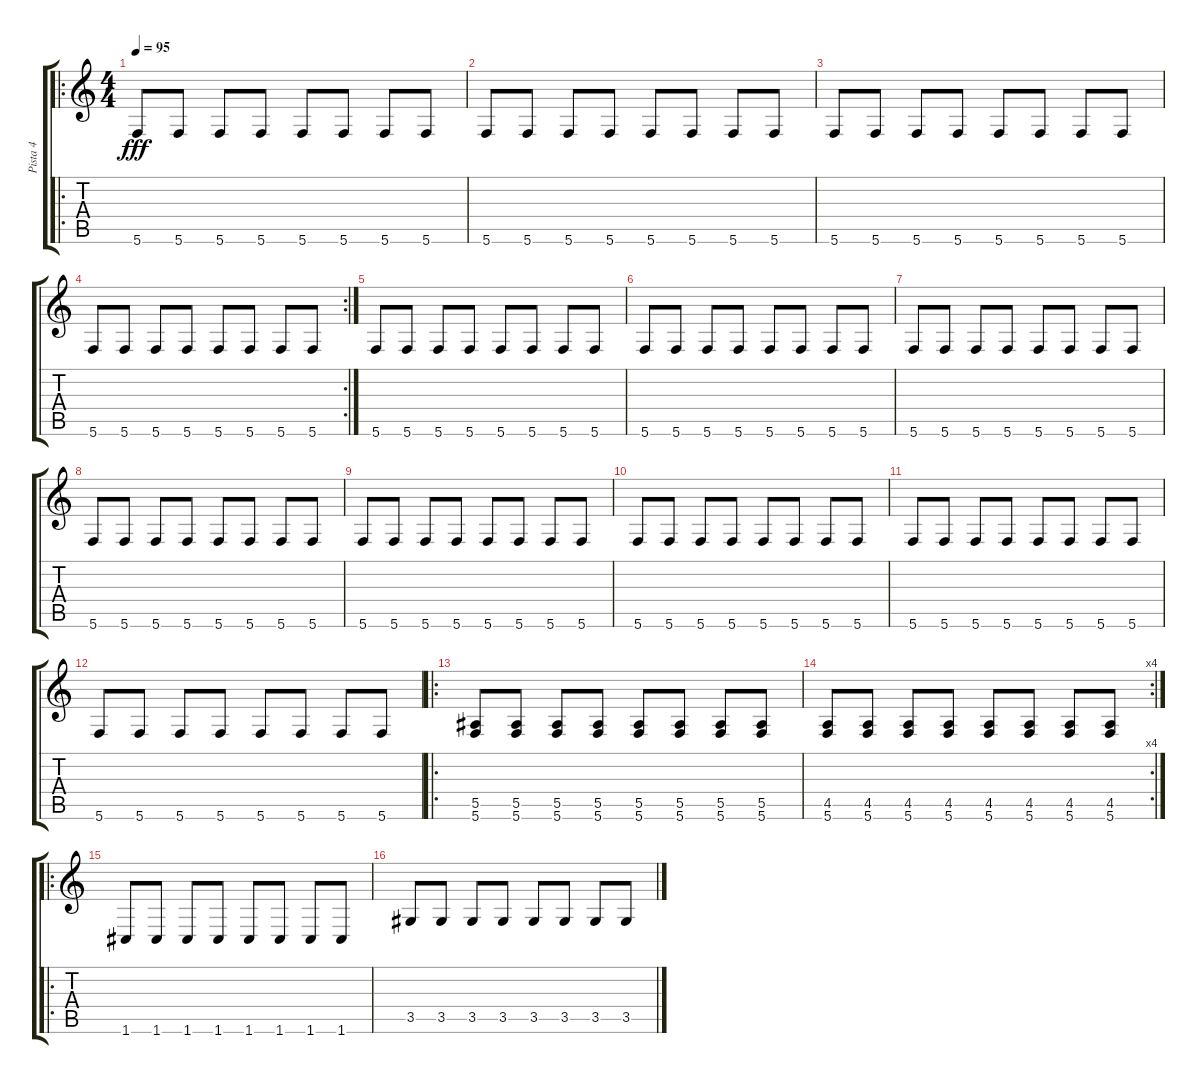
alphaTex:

\track ("Pista 4" "Pista 4") {instrument electricbassfinger}
\staff {score tabs}
\tuning (C4 G3 Eb3 Bb2 F2 C2) {hide}
\ro
\ts (4 4)
\tempo 95
\clef g2
\ks c
5.6.8{dy fff} 5.6.8 5.6.8 5.6.8 5.6.8 5.6.8 5.6.8 5.6.8 |
5.6.8 5.6.8 5.6.8 5.6.8 5.6.8 5.6.8 5.6.8 5.6.8 |
5.6.8 5.6.8 5.6.8 5.6.8 5.6.8 5.6.8 5.6.8 5.6.8 |
\rc 2
5.6.8 5.6.8 5.6.8 5.6.8 5.6.8 5.6.8 5.6.8 5.6.8 |
5.6.8 5.6.8 5.6.8 5.6.8 5.6.8 5.6.8 5.6.8 5.6.8 |
5.6.8 5.6.8 5.6.8 5.6.8 5.6.8 5.6.8 5.6.8 5.6.8 |
5.6.8 5.6.8 5.6.8 5.6.8 5.6.8 5.6.8 5.6.8 5.6.8 |
5.6.8 5.6.8 5.6.8 5.6.8 5.6.8 5.6.8 5.6.8 5.6.8 |
5.6.8 5.6.8 5.6.8 5.6.8 5.6.8 5.6.8 5.6.8 5.6.8 |
5.6.8 5.6.8 5.6.8 5.6.8 5.6.8 5.6.8 5.6.8 5.6.8 |
5.6.8 5.6.8 5.6.8 5.6.8 5.6.8 5.6.8 5.6.8 5.6.8 |
5.6.8 5.6.8 5.6.8 5.6.8 5.6.8 5.6.8 5.6.8 5.6.8 |
\ro
(5.5 5.6).8 (5.5 5.6).8 (5.5 5.6).8 (5.5 5.6).8 (5.5 5.6).8 (5.5 5.6).8 (5.5 5.6).8 (5.5 5.6).8 |
\rc 4
(4.5 5.6).8 (4.5 5.6).8 (4.5 5.6).8 (4.5 5.6).8 (4.5 5.6).8 (4.5 5.6).8 (4.5 5.6).8 (4.5 5.6).8 |
\ro
1.6.8 1.6.8 1.6.8 1.6.8 1.6.8 1.6.8 1.6.8 1.6.8 |
3.5.8 3.5.8 3.5.8 3.5.8 3.5.8 3.5.8 3.5.8 3.5.8
